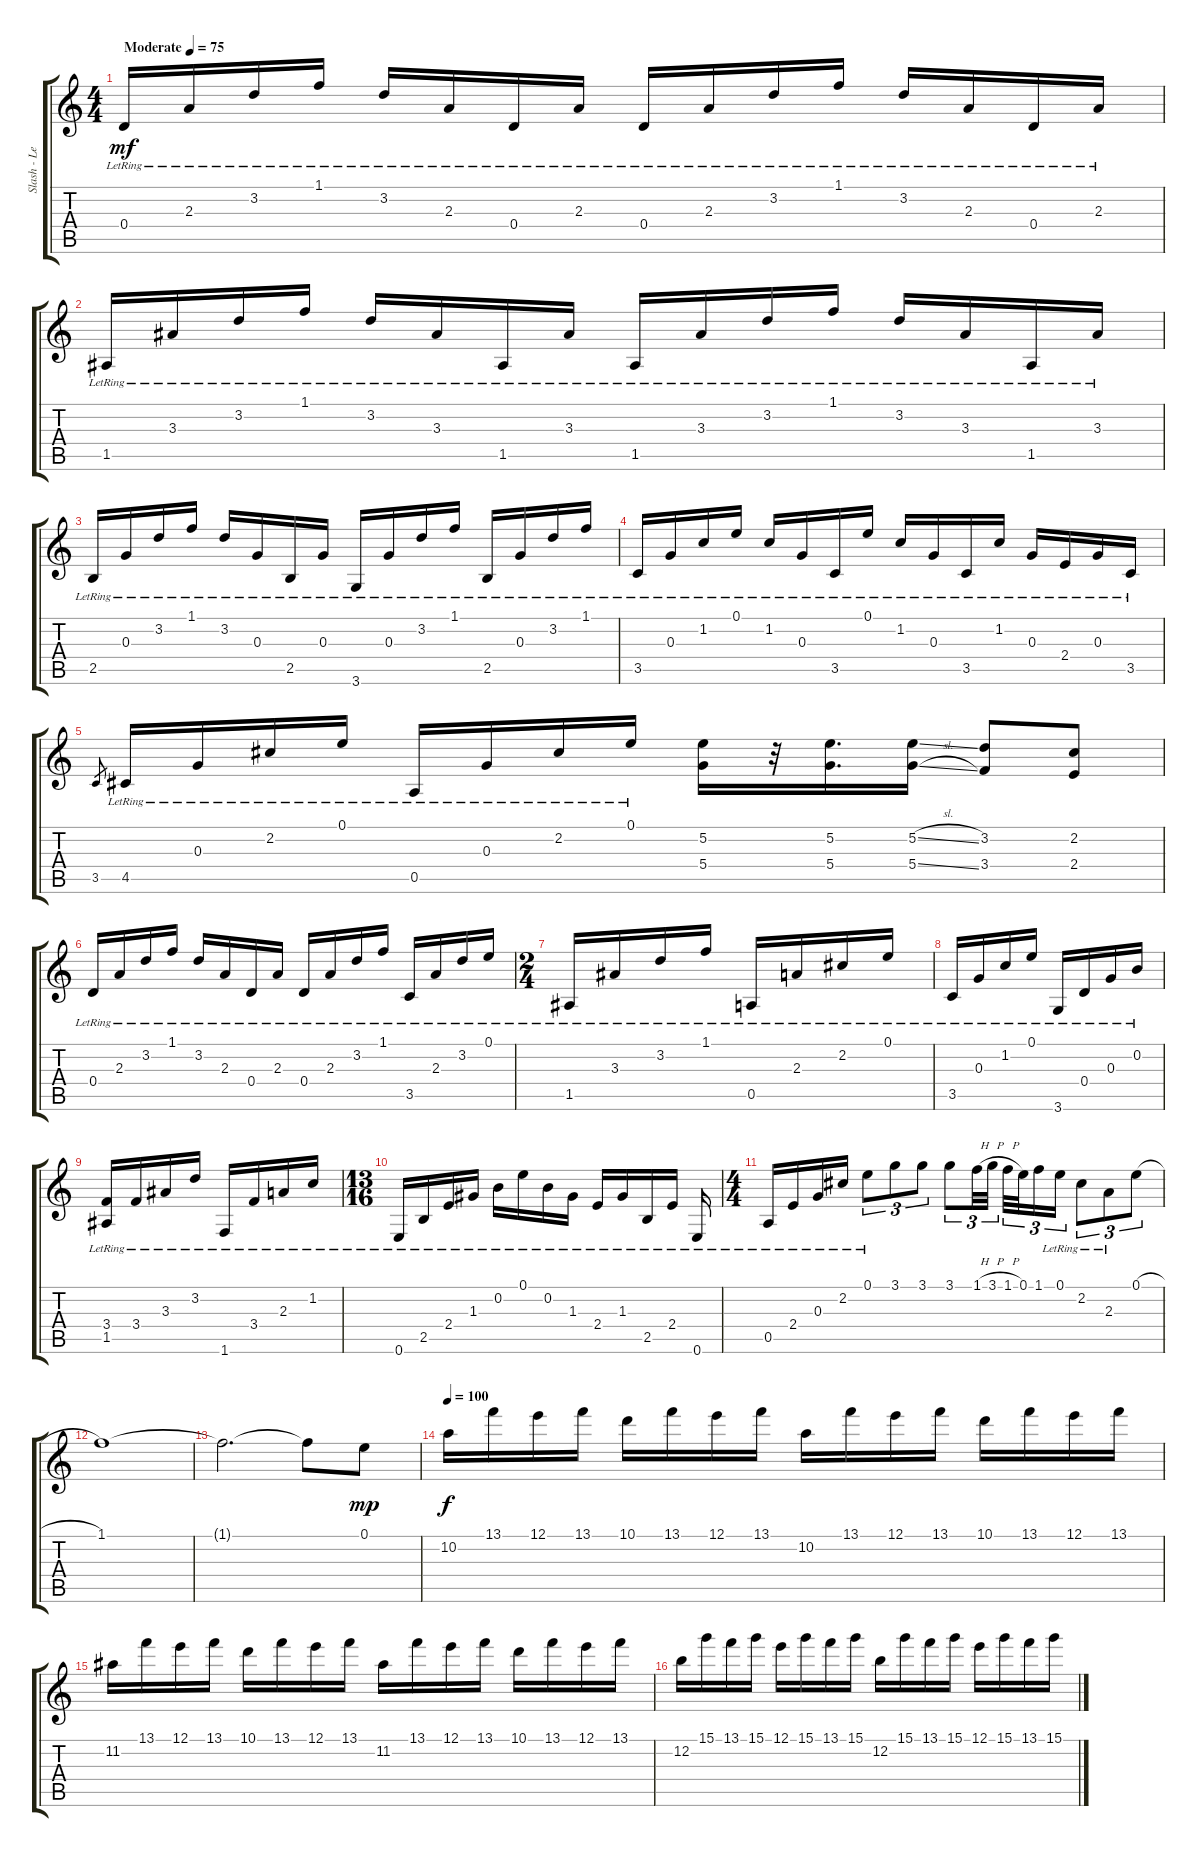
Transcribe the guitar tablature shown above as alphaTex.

\track ("Slash - Lead Guitar" "Slash - Le") {instrument acousticguitarsteel}
\staff {score tabs}
\tuning (E4 B3 G3 D3 A2 E2) {hide}
\ts (4 4)
\tempo (75 "Moderate")
\clef g2
\ks c
0.4{lr}.16{dy mf instrument acousticguitarsteel} 2.3{lr}.16 3.2{lr}.16 1.1{lr}.16 3.2{lr}.16 2.3{lr}.16 0.4{lr}.16 2.3{lr}.16 0.4{lr}.16 2.3{lr}.16 3.2{lr}.16 1.1{lr}.16 3.2{lr}.16 2.3{lr}.16 0.4{lr}.16 2.3{lr}.16 |
1.5{lr}.16 3.3{lr}.16 3.2{lr}.16 1.1{lr}.16 3.2{lr}.16 3.3{lr}.16 1.5{lr}.16 3.3{lr}.16 1.5{lr}.16 3.3{lr}.16 3.2{lr}.16 1.1{lr}.16 3.2{lr}.16 3.3{lr}.16 1.5{lr}.16 3.3{lr}.16 |
2.5{lr}.16 0.3{lr}.16 3.2{lr}.16 1.1{lr}.16 3.2{lr}.16 0.3{lr}.16 2.5{lr}.16 0.3{lr}.16 3.6{lr}.16 0.3{lr}.16 3.2{lr}.16 1.1{lr}.16 2.5{lr}.16 0.3{lr}.16 3.2{lr}.16 1.1{lr}.16 |
3.5{lr}.16 0.3{lr}.16 1.2{lr}.16 0.1{lr}.16 1.2{lr}.16 0.3{lr}.16 3.5{lr}.16 0.1{lr}.16 1.2{lr}.16 0.3{lr}.16 3.5{lr}.16 1.2{lr}.16 0.3{lr}.16 2.4{lr}.16 0.3{lr}.16 3.5{lr}.16 |
3.5.8{gr} 4.5{lr}.16 0.3{lr}.16 2.2{lr}.16 0.1{lr}.16 0.5{lr}.16 0.3{lr}.16 2.2{lr}.16 0.1{lr}.16 (5.2 5.4).16 r.32 (5.2 5.4).16{d} (5.2{sl} 5.4{sl}).16 (3.2 3.4).8 (2.2 2.4).8 |
0.4{lr}.16 2.3{lr}.16 3.2{lr}.16 1.1{lr}.16 3.2{lr}.16 2.3{lr}.16 0.4{lr}.16 2.3{lr}.16 0.4{lr}.16 2.3{lr}.16 3.2{lr}.16 1.1{lr}.16 3.5{lr}.16 2.3{lr}.16 3.2{lr}.16 0.1{lr}.16 |
\ts (2 4)
1.5{lr}.16 3.3{lr}.16 3.2{lr}.16 1.1{lr}.16 0.5{lr}.16 2.3{lr}.16 2.2{lr}.16 0.1{lr}.16 |
3.5{lr}.16 0.3{lr}.16 1.2{lr}.16 0.1{lr}.16 3.6{lr}.16 0.4{lr}.16 0.3{lr}.16 0.2{lr}.16 |
(3.4{lr} 1.5{lr}).16 3.4{lr}.16 3.3{lr}.16 3.2{lr}.16 1.6{lr}.16 3.4{lr}.16 2.3{lr}.16 1.2{lr}.16 |
\ts (13 16)
0.6{lr}.16 2.5{lr}.16 2.4{lr}.16 1.3{lr}.16 0.2{lr}.16 0.1{lr}.16 0.2{lr}.16 1.3{lr}.16 2.4{lr}.16 1.3{lr}.16 2.5{lr}.16 2.4{lr}.16 0.6{lr}.16 |
\ts (4 4)
0.5{lr}.16 2.4{lr}.16 0.3{lr}.16 2.2{lr}.16 0.1{lr}.8{tu (3 2)} 3.1.8{tu (3 2)} 3.1.8{tu (3 2)} 3.1.8{tu (3 2)} 1.1{h}.32{tu (3 2)} 3.1{h}.32{tu (3 2) beam splitsecondary} 1.1{h}.32{tu (3 2)} 0.1.32{tu (3 2)} 1.1.16{tu (3 2)} 0.1{lr}.16{tu (3 2)} 2.2{lr}.8{tu (3 2)} 2.3{lr}.8{tu (3 2)} 0.1{h}.8{tu (3 2)} |
1.1.1 |
1.1{t}.2{d} 1.1{t}.8 0.1.8{dy mp} |
\tempo 100
10.2.16{dy f} 13.1.16 12.1.16 13.1.16 10.1.16 13.1.16 12.1.16 13.1.16 10.2.16 13.1.16 12.1.16 13.1.16 10.1.16 13.1.16 12.1.16 13.1.16 |
11.2.16 13.1.16 12.1.16 13.1.16 10.1.16 13.1.16 12.1.16 13.1.16 11.2.16 13.1.16 12.1.16 13.1.16 10.1.16 13.1.16 12.1.16 13.1.16 |
12.2.16 15.1.16 13.1.16 15.1.16 12.1.16 15.1.16 13.1.16 15.1.16 12.2.16 15.1.16 13.1.16 15.1.16 12.1.16 15.1.16 13.1.16 15.1.16
